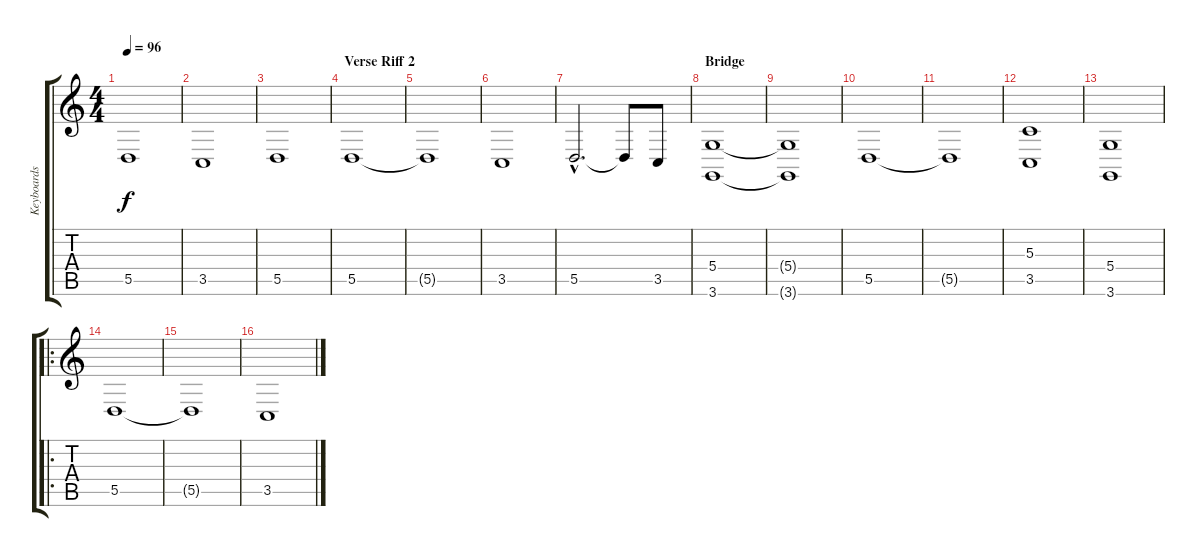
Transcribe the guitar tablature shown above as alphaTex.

\track ("Keyboards" "Keyboards") {instrument stringensemble1}
\staff {score tabs}
\tuning (E4 B3 G3 D3 A2 E2) {hide}
\ts (4 4)
\tempo 96
\clef g2
\ks c
5.5{t}.1{dy f} |
3.5.1 |
5.5.1 |
\section ("" "Verse Riff 2")
5.5.1 |
5.5{t}.1 |
3.5.1 |
5.5{hac}.2{d} 5.5{t}.8 3.5.8 |
\section ("" "Bridge")
(5.4 3.6).1 |
(5.4{t} 3.6{t}).1 |
5.5.1 |
5.5{t}.1 |
(5.3 3.5).1 |
(5.4 3.6).1 |
\ro
5.5.1 |
5.5{t}.1 |
3.5.1
